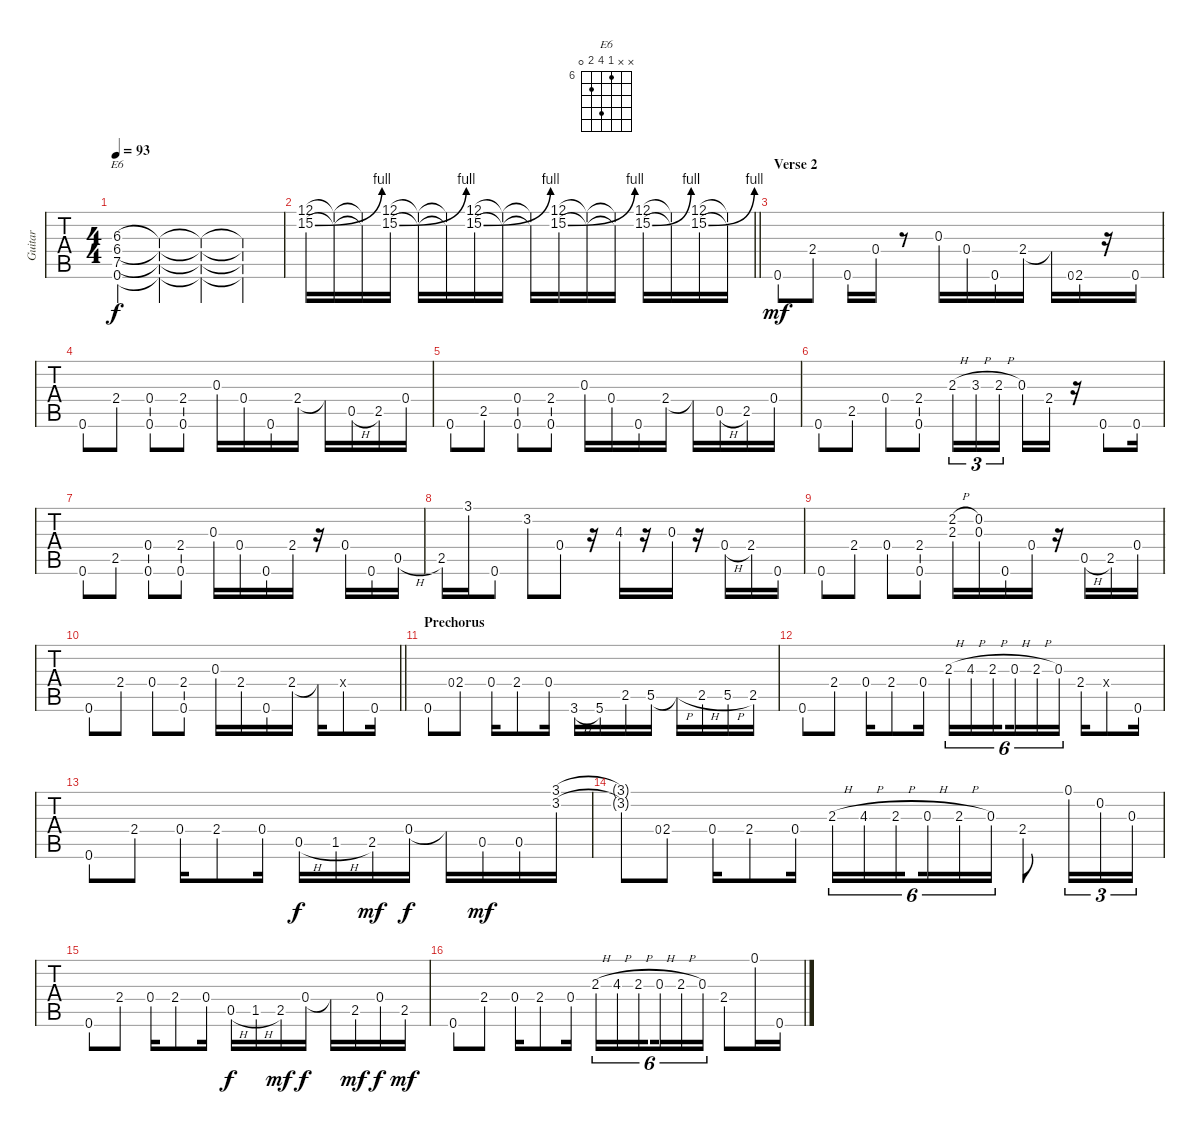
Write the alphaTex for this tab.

\track ("Guitar" "Guitar") {instrument distortionguitar}
\staff {tabs}
\tuning (E4 B3 G3 D3 A2 E2) {hide}
\chord ("E6" x x 6 9 7 0) {firstfret 6}
\ts (4 4)
\tempo 93
\clef g2
\ks e
(6.3 6.4 7.5 0.6).4{ch "E6" dy f} (6.3{t} 6.4{t} 7.5{t} 0.6{t}).4 (6.3{t} 6.4{t} 7.5{t} 0.6{t}).4 (6.3{t} 6.4{t} 7.5{t} 0.6{t}).4 |
\barLineRight lightlight
(12.1 15.2{be (bend 0 0 60 4)}).16 (12.1{t} 15.2{t}).16 (12.1{t} 15.2{t}).16 (12.1 15.2{be (bend 0 0 60 4)}).16 (12.1{t} 15.2{t}).16 (12.1{t} 15.2{t}).16 (12.1 15.2{be (bend 0 0 60 4)}).16 (12.1{t} 15.2{t}).16 (12.1{t} 15.2{t}).16 (12.1 15.2{be (bend 0 0 60 4)}).16 (12.1{t} 15.2{t}).16 (12.1{t} 15.2{t}).16 (12.1 15.2{be (bend 0 0 60 4)}).16 (12.1{t} 15.2{t}).16 (12.1 15.2{be (bend 0 0 60 4)}).16 (12.1{t} 15.2{t}).16 |
\section ("" "Verse 2")
0.6.8{dy mf} 2.4{ac st}.8 0.6.16 0.4.16 r.8 0.3.16 0.4.16 0.6.16 2.4.16 2.4{t}.16 0.6.8{gr} 2.6.16 r.16 0.6.16 |
0.6.8 2.4{ac st}.8 (0.4{ac st} 0.6).8 (2.4{ac st} 0.6).8 0.3.16 0.4.16 0.6.16 2.4.16 2.4{t}.16 0.5{h}.16 2.5.16 0.4.16 |
0.6.8 2.5.8 (0.4{ac st} 0.6).8 (2.4{ac st} 0.6).8 0.3.16 0.4.16 0.6.16 2.4.16 2.4{t}.16 0.5{h}.16 2.5.16 0.4.16 |
0.6.8 2.5{ac st}.8 0.4{ac st}.8 (2.4 0.6{ac st}).8 2.3{h}.16{tu (3 2)} 3.3{h}.16{tu (3 2)} 2.3{h}.16{tu (3 2) beam splitsecondary} 0.3.16 2.4.16 r.16 0.6.8 0.6.16 |
0.6.8 2.5.8 (0.4{ac st} 0.6).8 (2.4{ac st} 0.6).8 0.3.16 0.4.16 0.6.16 2.4.16 r.16 0.4.16 0.6.16 0.5{h}.16 |
2.5.16 3.1.16 0.6.8 3.2.8 0.4{ac st}.8 r.16 4.3.16 r.16 0.3.16 r.16 0.4{h}.16 2.4.16 0.6.16 |
0.6.8 2.4.8 0.4{ac st}.8 (2.4 0.6{ac st}).8 (2.2{h} 2.3{h}).16 (0.2 0.3).16 0.6.16 0.4.16 r.16 0.5{h}.16 2.5.16 0.4.16 |
\barLineRight lightlight
0.6.8 2.4{ac st}.8 0.4{ac st}.8 (2.4 0.6{ac st}).8 0.3.16 2.4.16 0.6.16 2.4.16 2.4{t}.16 0.4{x}.8 0.6.16 |
\section ("" "Prechorus")
0.6.8 0.4.8{gr} 2.4.8 0.4.16 2.4.8 0.4.16 3.6{h}.16 5.6.16 2.5.16 5.5.16 5.5{h t}.16 2.5{h}.16 5.5{h}.16 2.5.16 |
0.6.8 2.4.8 0.4.16 2.4.8 0.4.16 2.3{h}.16{tu (6 4)} 4.3{h}.16{tu (6 4)} 2.3{h}.16{tu (6 4) beam splitsecondary} 0.3{h}.16{tu (6 4)} 2.3{h}.16{tu (6 4)} 0.3.16{tu (6 4)} 2.4.16 0.4{x}.8 0.6.16 |
0.6.8 2.4.8 0.4.16 2.4.8 0.4.16 0.5{h}.16{dy f} 1.5{h}.16 2.5.16{dy mf} 0.4.16{dy f} 0.4{t}.16 0.5.16{dy mf} 0.5.16 (3.1 3.2).16 |
(3.1{t} 3.2{t}).8 0.4.8{gr} 2.4.8 0.4.16 2.4.8 0.4.16 2.3{h}.16{tu (6 4)} 4.3{h}.16{tu (6 4)} 2.3{h}.16{tu (6 4) beam splitsecondary} 0.3{h}.16{tu (6 4)} 2.3{h}.16{tu (6 4)} 0.3.16{tu (6 4)} 2.4.8 0.1.16{tu (3 2)} 0.2.16{tu (3 2)} 0.3.16{tu (3 2)} |
0.6.8 2.4.8 0.4.16 2.4.8 0.4.16 0.5{h}.16{dy f} 1.5{h}.16 2.5.16{dy mf} 0.4.16{dy f} 0.4{t}.16 2.5.16{dy mf} 0.4.16{dy f} 2.5.16{dy mf} |
0.6.8 2.4.8 0.4.16 2.4.8 0.4.16 2.3{h}.16{tu (6 4)} 4.3{h}.16{tu (6 4)} 2.3{h}.16{tu (6 4) beam splitsecondary} 0.3{h}.16{tu (6 4)} 2.3{h}.16{tu (6 4)} 0.3.16{tu (6 4)} 2.4.8 0.1.16 0.6.16
